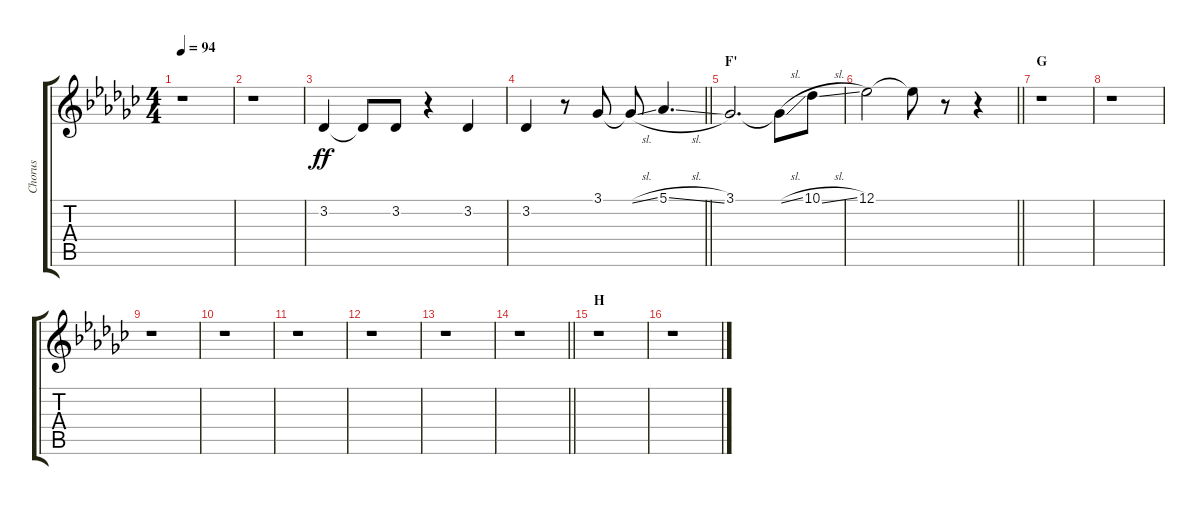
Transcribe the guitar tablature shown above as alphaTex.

\track ("Chorus" "Chorus") {instrument voiceoohs}
\staff {score tabs}
\tuning (Eb4 Bb3 Gb3 Db3 Ab2 Db2) {hide}
\ts (4 4)
\tempo 94
\clef g2
\ks gb
r.1{dy ff} |
r.1 |
3.2.4 3.2{t}.8 3.2.8 r.4 3.2.4 |
\barLineRight lightlight
3.2.4 r.8 3.1.8 3.1{sl t}.8 5.1{sl}.4{d} |
\section ("" "F'")
3.1.2{d} 3.1{sl t}.8 10.1{sl}.8 |
\barLineRight lightlight
12.1.2 12.1{t}.8 r.8 r.4 |
\section ("" "G")
r.1 |
r.1 |
r.1 |
r.1 |
r.1 |
r.1 |
r.1 |
\barLineRight lightlight
r.1 |
\section ("" "H")
r.1 |
r.1
